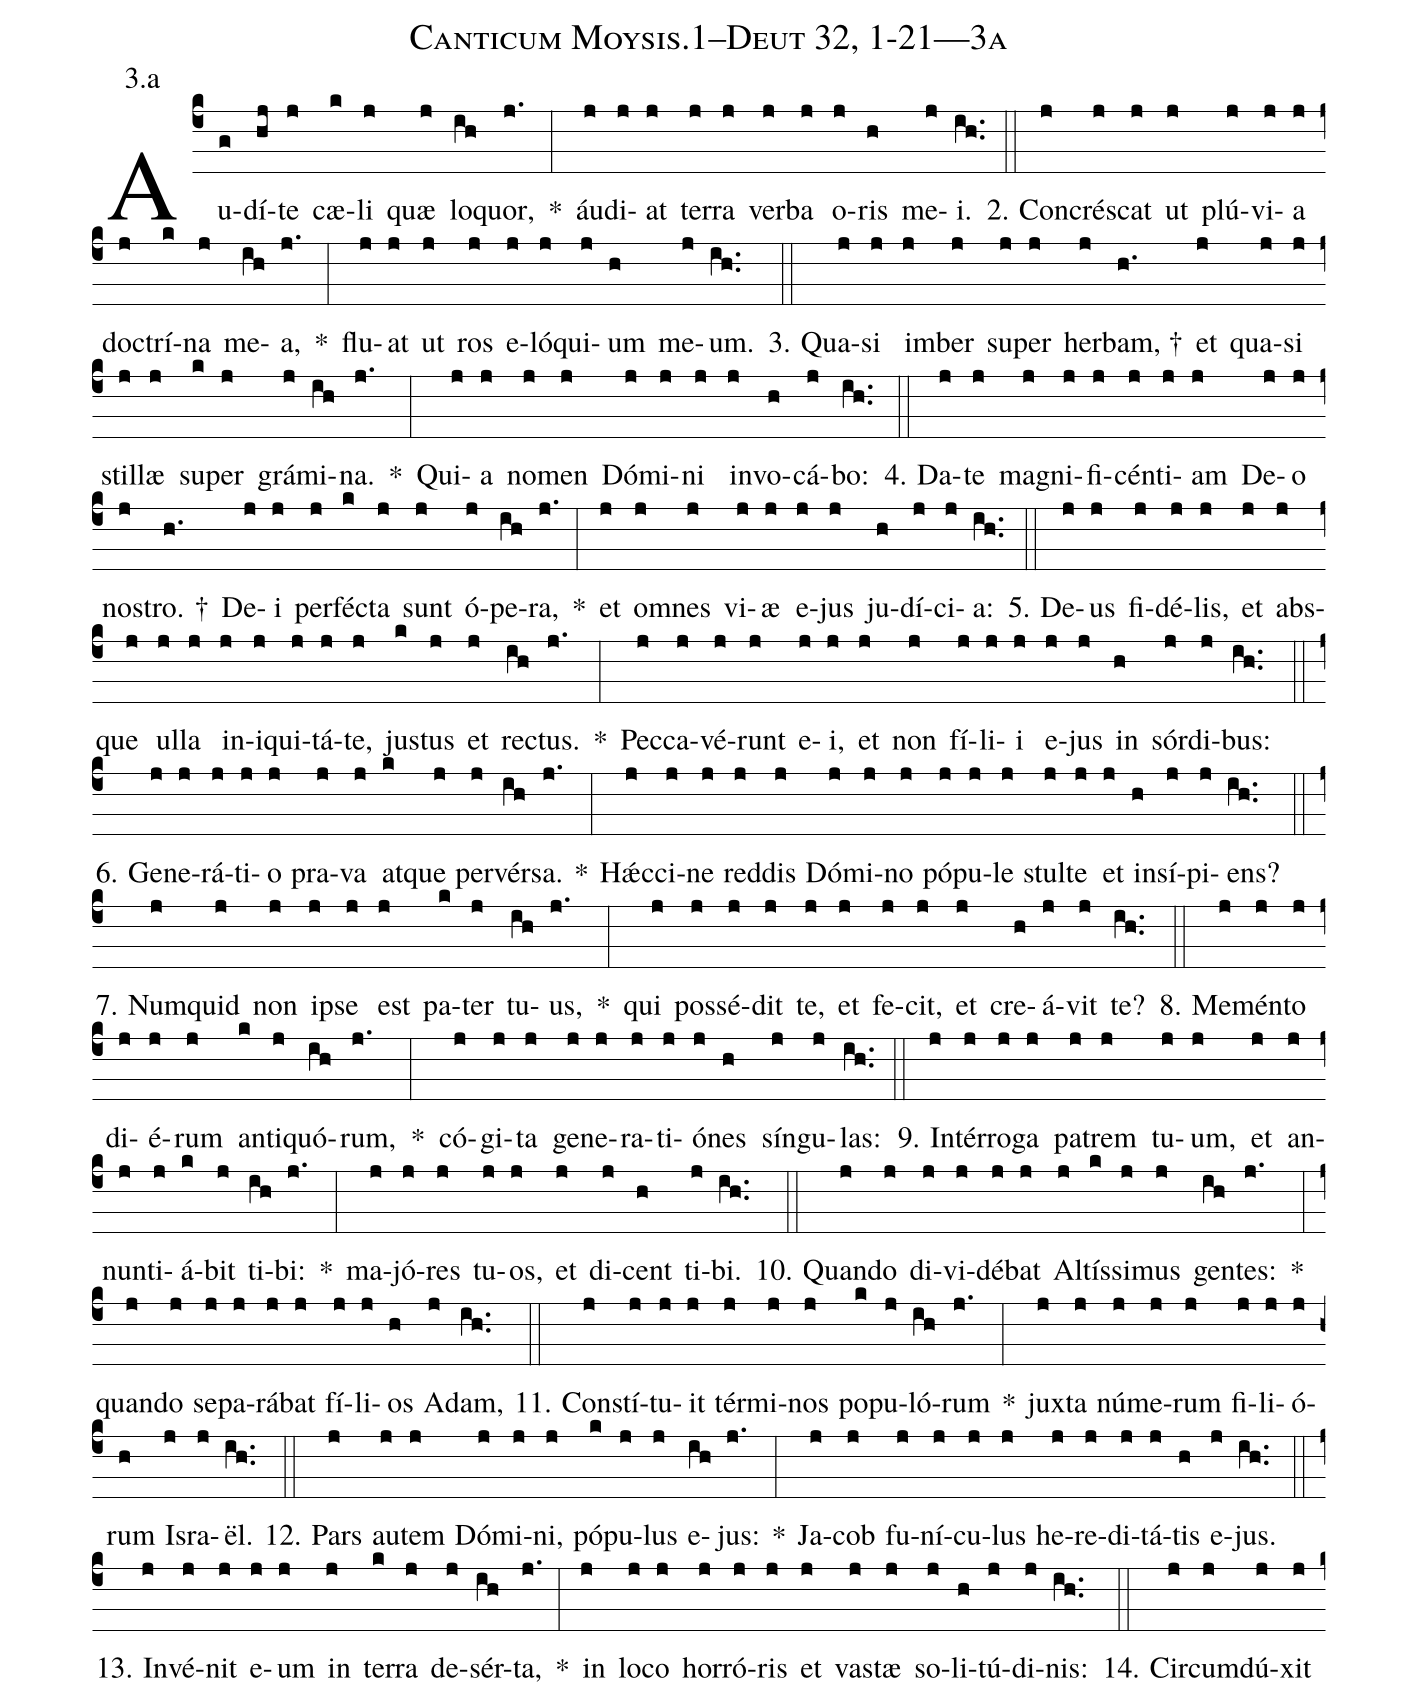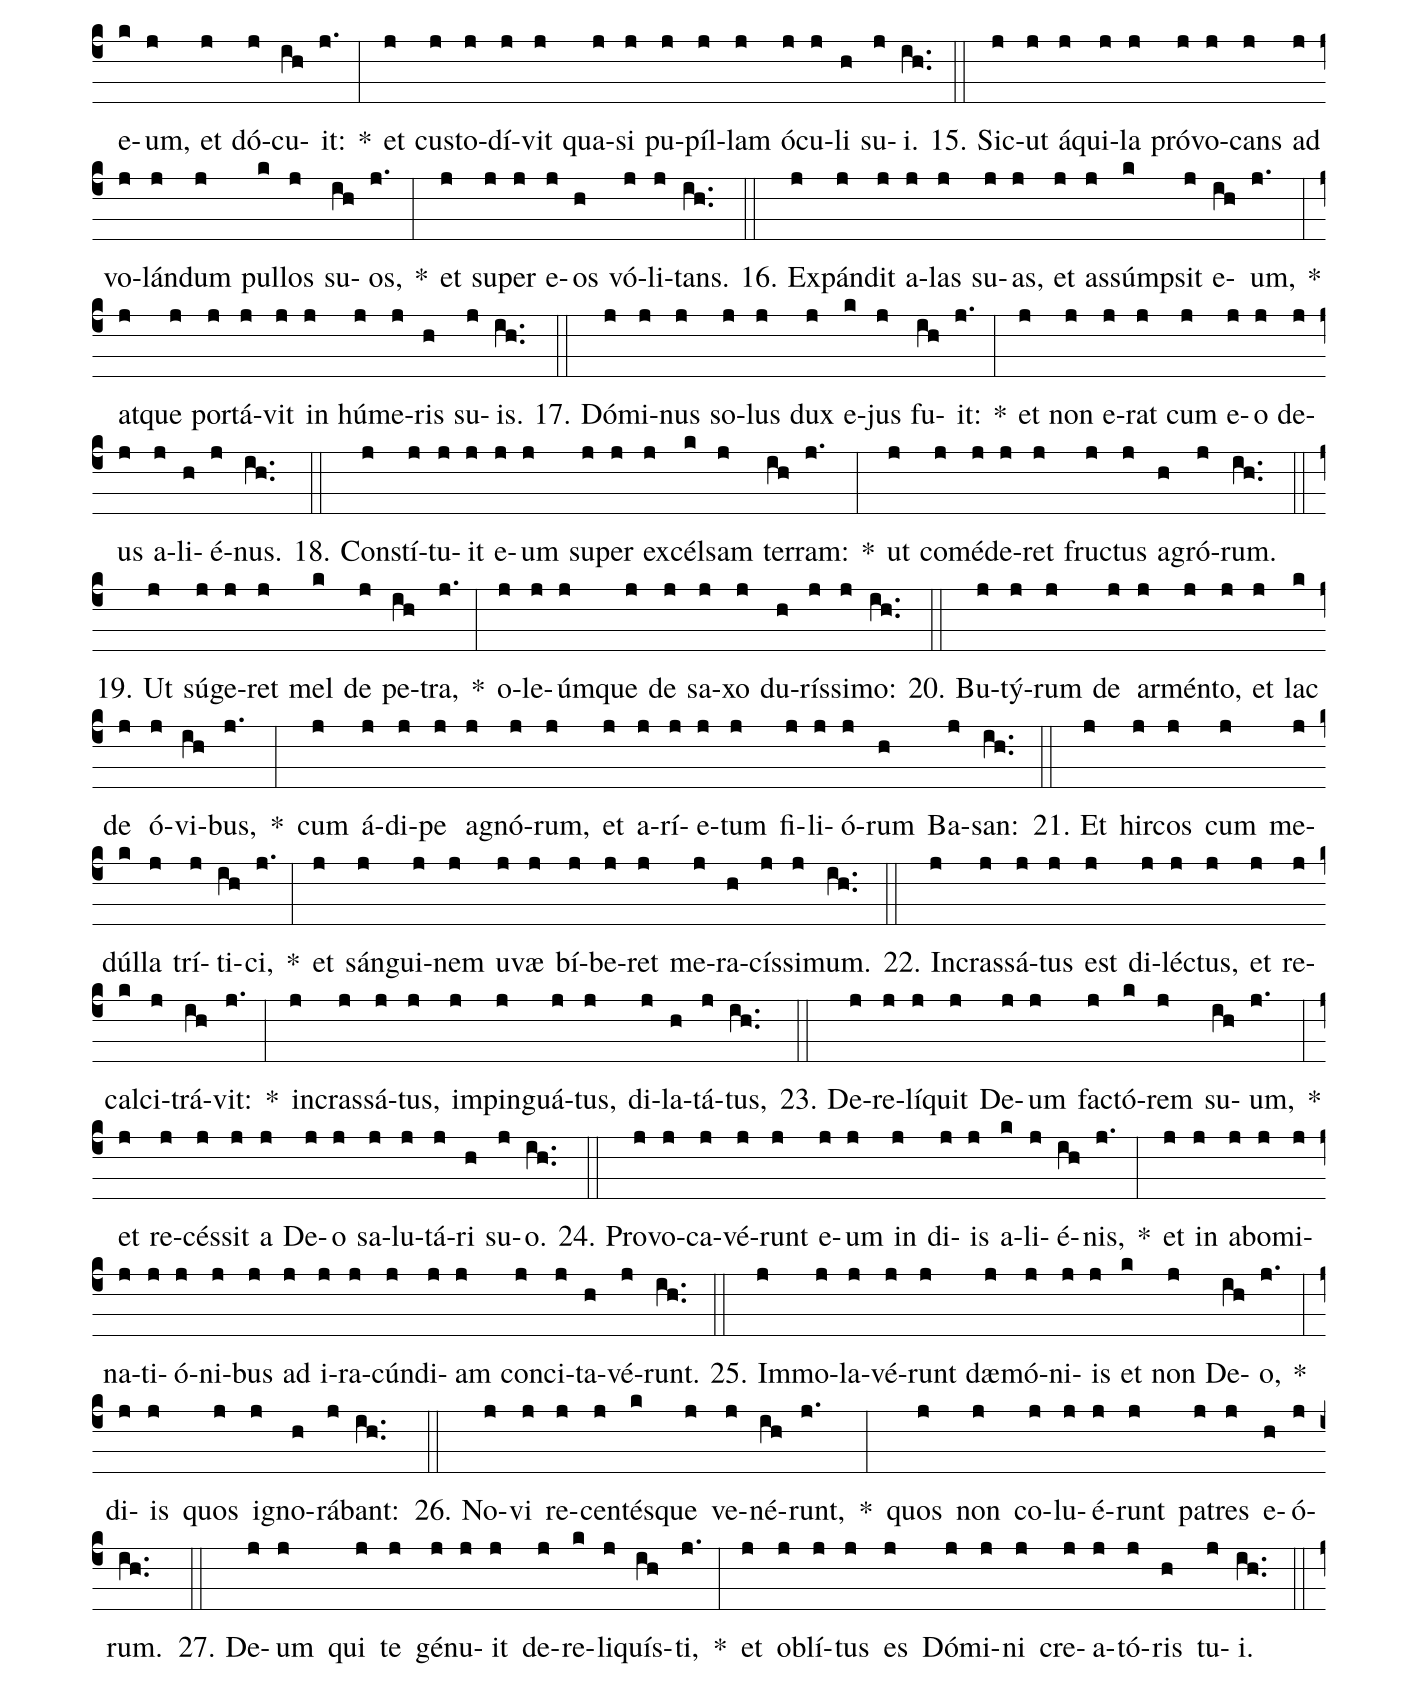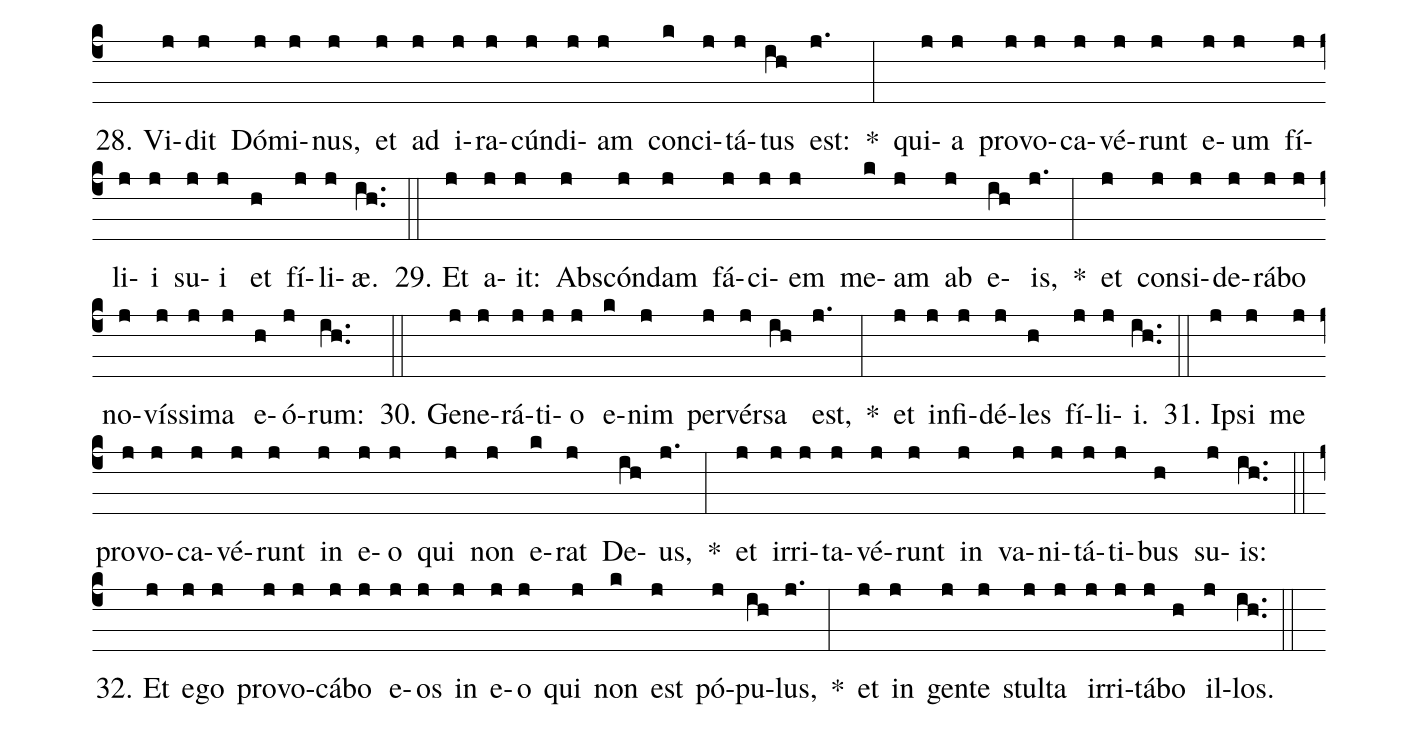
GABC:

name: Canticum Moysis.1--Deut 32, 1-21---3a;
annotation: 3.a;
%%
(c4)Au(g)dí(hj)te(j) cæ(k)li(j) quæ(j) lo(ih)quor,(j.) *(:) áu(j)di(j)at(j) ter(j)ra(j) ver(j)ba(j) o(j)ris(h) me(j)i.(ih..) (::)
2. Con(j)crés(j)cat(j) ut(j) plú(j)vi(j)a(j) doc(j)trí(k)na(j) me(ih)a,(j.) *(:) flu(j)at(j) ut(j) ros(j) e(j)ló(j)qui(j)um(h) me(j)um.(ih..) (::)
3. Qua(j)si(j) im(j)ber(j) su(j)per(j) her(j)bam, †(h.) et(j) qua(j)si(j) stil(j)læ(j) su(k)per(j) grá(j)mi(ih)na.(j.) *(:) Qui(j)a(j) no(j)men(j) Dó(j)mi(j)ni(j) in(j)vo(h)cá(j)bo:(ih..) (::)
4. Da(j)te(j) ma(j)gni(j)fi(j)cén(j)ti(j)am(j) De(j)o(j) nos(j)tro. †(h.) De(j)i(j) per(j)féc(k)ta(j) sunt(j) ó(j)pe(ih)ra,(j.) *(:) et(j) om(j)nes(j) vi(j)æ(j) e(j)jus(j) ju(h)dí(j)ci(j)a:(ih..) (::)
5. De(j)us(j) fi(j)dé(j)lis,(j) et(j) abs(j)que(j) ul(j)la(j) in(j)i(j)qui(j)tá(j)te,(j) jus(k)tus(j) et(j) rec(ih)tus.(j.) *(:) Pec(j)ca(j)vé(j)runt(j) e(j)i,(j) et(j) non(j) fí(j)li(j)i(j) e(j)jus(j) in(h) sór(j)di(j)bus:(ih..) (::)
6. Ge(j)ne(j)rá(j)ti(j)o(j) pra(j)va(j) at(k)que(j) per(j)vér(ih)sa.(j.) *(:) Hǽc(j)ci(j)ne(j) red(j)dis(j) Dó(j)mi(j)no(j) pó(j)pu(j)le(j) stul(j)te(j) et(j) in(h)sí(j)pi(j)ens?(ih..) (::)
7. Num(j)quid(j) non(j) ip(j)se(j) est(j) pa(k)ter(j) tu(ih)us,(j.) *(:) qui(j) pos(j)sé(j)dit(j) te,(j) et(j) fe(j)cit,(j) et(j) cre(h)á(j)vit(j) te?(ih..) (::)
8. Me(j)mén(j)to(j) di(j)é(j)rum(j) an(k)ti(j)quó(ih)rum,(j.) *(:) có(j)gi(j)ta(j) ge(j)ne(j)ra(j)ti(j)ó(j)nes(h) sín(j)gu(j)las:(ih..) (::)
9. In(j)tér(j)ro(j)ga(j) pa(j)trem(j) tu(j)um,(j) et(j) an(j)nun(j)ti(j)á(k)bit(j) ti(ih)bi:(j.) *(:) ma(j)jó(j)res(j) tu(j)os,(j) et(j) di(j)cent(h) ti(j)bi.(ih..) (::)
10. Quan(j)do(j) di(j)vi(j)dé(j)bat(j) Al(j)tís(k)si(j)mus(j) gen(ih)tes:(j.) *(:) quan(j)do(j) se(j)pa(j)rá(j)bat(j) fí(j)li(j)os(h) A(j)dam,(ih..) (::)
11. Con(j)stí(j)tu(j)it(j) tér(j)mi(j)nos(j) po(k)pu(j)ló(ih)rum(j.) *(:) jux(j)ta(j) nú(j)me(j)rum(j) fi(j)li(j)ó(j)rum(h) Is(j)ra(j)ël.(ih..) (::)
12. Pars(j) au(j)tem(j) Dó(j)mi(j)ni,(j) pó(k)pu(j)lus(j) e(ih)jus:(j.) *(:) Ja(j)cob(j) fu(j)ní(j)cu(j)lus(j) he(j)re(j)di(j)tá(j)tis(h) e(j)jus.(ih..) (::)
13. In(j)vé(j)nit(j) e(j)um(j) in(j) ter(k)ra(j) de(j)sér(ih)ta,(j.) *(:) in(j) lo(j)co(j) hor(j)ró(j)ris(j) et(j) vas(j)tæ(j) so(j)li(h)tú(j)di(j)nis:(ih..) (::)
14. Cir(j)cum(j)dú(j)xit(j) e(k)um,(j) et(j) dó(j)cu(ih)it:(j.) *(:) et(j) cus(j)to(j)dí(j)vit(j) qua(j)si(j) pu(j)píl(j)lam(j) ó(j)cu(j)li(h) su(j)i.(ih..) (::)
15. Sic(j)ut(j) á(j)qui(j)la(j) pró(j)vo(j)cans(j) ad(j) vo(j)lán(j)dum(j) pul(k)los(j) su(ih)os,(j.) *(:) et(j) su(j)per(j) e(j)os(h) vó(j)li(j)tans.(ih..) (::)
16. Ex(j)pán(j)dit(j) a(j)las(j) su(j)as,(j) et(j) as(j)súmp(k)sit(j) e(ih)um,(j.) *(:) at(j)que(j) por(j)tá(j)vit(j) in(j) hú(j)me(j)ris(h) su(j)is.(ih..) (::)
17. Dó(j)mi(j)nus(j) so(j)lus(j) dux(j) e(k)jus(j) fu(ih)it:(j.) *(:) et(j) non(j) e(j)rat(j) cum(j) e(j)o(j) de(j)us(j) a(j)li(h)é(j)nus.(ih..) (::)
18. Con(j)stí(j)tu(j)it(j) e(j)um(j) su(j)per(j) ex(j)cél(k)sam(j) ter(ih)ram:(j.) *(:) ut(j) com(j)é(j)de(j)ret(j) fruc(j)tus(j) a(h)gró(j)rum.(ih..) (::)
19. Ut(j) sú(j)ge(j)ret(j) mel(k) de(j) pe(ih)tra,(j.) *(:) o(j)le(j)úm(j)que(j) de(j) sa(j)xo(j) du(h)rís(j)si(j)mo:(ih..) (::)
20. Bu(j)tý(j)rum(j) de(j) ar(j)mén(j)to,(j) et(j) lac(k) de(j) ó(j)vi(ih)bus,(j.) *(:) cum(j) á(j)di(j)pe(j) a(j)gnó(j)rum,(j) et(j) a(j)rí(j)e(j)tum(j) fi(j)li(j)ó(j)rum(h) Ba(j)san:(ih..) (::)
21. Et(j) hir(j)cos(j) cum(j) me(j)dúl(k)la(j) trí(j)ti(ih)ci,(j.) *(:) et(j) sán(j)gui(j)nem(j) u(j)væ(j) bí(j)be(j)ret(j) me(j)ra(h)cís(j)si(j)mum.(ih..) (::)
22. In(j)cras(j)sá(j)tus(j) est(j) di(j)léc(j)tus,(j) et(j) re(j)cal(k)ci(j)trá(ih)vit:(j.) *(:) in(j)cras(j)sá(j)tus,(j) im(j)pin(j)guá(j)tus,(j) di(j)la(h)tá(j)tus,(ih..) (::)
23. De(j)re(j)lí(j)quit(j) De(j)um(j) fac(j)tó(k)rem(j) su(ih)um,(j.) *(:) et(j) re(j)cés(j)sit(j) a(j) De(j)o(j) sa(j)lu(j)tá(j)ri(h) su(j)o.(ih..) (::)
24. Pro(j)vo(j)ca(j)vé(j)runt(j) e(j)um(j) in(j) di(j)is(j) a(k)li(j)é(ih)nis,(j.) *(:) et(j) in(j) ab(j)o(j)mi(j)na(j)ti(j)ó(j)ni(j)bus(j) ad(j) i(j)ra(j)cún(j)di(j)am(j) con(j)ci(j)ta(h)vé(j)runt.(ih..) (::)
25. Im(j)mo(j)la(j)vé(j)runt(j) dæ(j)mó(j)ni(j)is(j) et(k) non(j) De(ih)o,(j.) *(:) di(j)is(j) quos(j) i(j)gno(h)rá(j)bant:(ih..) (::)
26. No(j)vi(j) re(j)cen(j)tés(k)que(j) ve(j)né(ih)runt,(j.) *(:) quos(j) non(j) co(j)lu(j)é(j)runt(j) pa(j)tres(j) e(h)ó(j)rum.(ih..) (::)
27. De(j)um(j) qui(j) te(j) gé(j)nu(j)it(j) de(j)re(k)li(j)quís(ih)ti,(j.) *(:) et(j) ob(j)lí(j)tus(j) es(j) Dó(j)mi(j)ni(j) cre(j)a(j)tó(j)ris(h) tu(j)i.(ih..) (::)
28. Vi(j)dit(j) Dó(j)mi(j)nus,(j) et(j) ad(j) i(j)ra(j)cún(j)di(j)am(j) con(k)ci(j)tá(j)tus(ih) est:(j.) *(:) qui(j)a(j) pro(j)vo(j)ca(j)vé(j)runt(j) e(j)um(j) fí(j)li(j)i(j) su(j)i(j) et(h) fí(j)li(j)æ.(ih..) (::)
29. Et(j) a(j)it:(j) Abs(j)cón(j)dam(j) fá(j)ci(j)em(j) me(k)am(j) ab(j) e(ih)is,(j.) *(:) et(j) con(j)si(j)de(j)rá(j)bo(j) no(j)vís(j)si(j)ma(j) e(h)ó(j)rum:(ih..) (::)
30. Ge(j)ne(j)rá(j)ti(j)o(j) e(k)nim(j) per(j)vér(j)sa(ih) est,(j.) *(:) et(j) in(j)fi(j)dé(j)les(h) fí(j)li(j)i.(ih..) (::)
31. Ip(j)si(j) me(j) pro(j)vo(j)ca(j)vé(j)runt(j) in(j) e(j)o(j) qui(j) non(j) e(k)rat(j) De(ih)us,(j.) *(:) et(j) ir(j)ri(j)ta(j)vé(j)runt(j) in(j) va(j)ni(j)tá(j)ti(j)bus(h) su(j)is:(ih..) (::)
32. Et(j) e(j)go(j) pro(j)vo(j)cá(j)bo(j) e(j)os(j) in(j) e(j)o(j) qui(j) non(k) est(j) pó(j)pu(ih)lus,(j.) *(:) et(j) in(j) gen(j)te(j) stul(j)ta(j) ir(j)ri(j)tá(j)bo(h) il(j)los.(ih..) (::)
